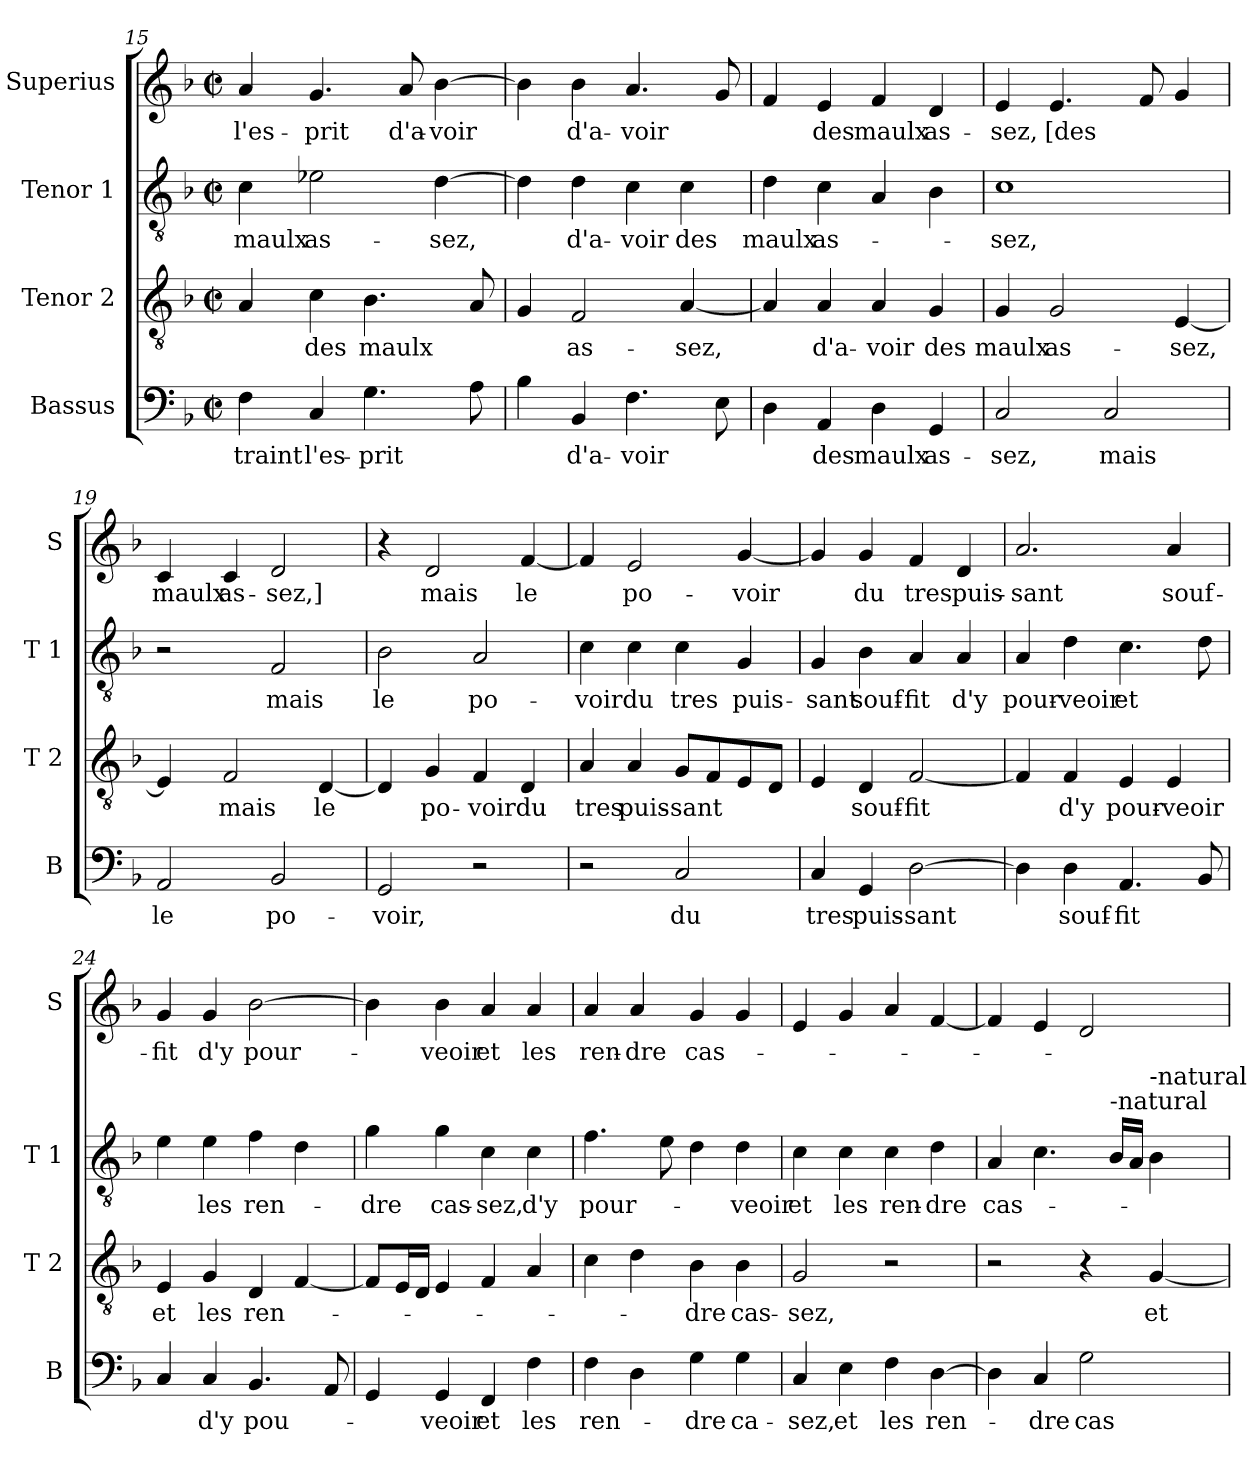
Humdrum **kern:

**kern	**text	**kern	**text	**kern	**text	**kern	**text
*part4	*part4	*part3	*part3	*part2	*part2	*part1	*part1
*staff4	*staff4	*staff3	*staff3	*staff2	*staff2	*staff1	*staff1
*I"Bassus	*	*I"Tenor 2	*	*I"Tenor 1	*	*I"Superius	*
*I'B	*	*I'T 2	*	*I'T 1	*	*I'S	*
*clefF4	*	*clefGv2	*	*clefGv2	*	*clefG2	*
*k[b-]	*	*k[b-]	*	*k[b-]	*	*k[b-]	*
*F:	*	*F:	*	*F:	*	*F:	*
*M2/2	*	*M2/2	*	*M2/2	*	*M2/2	*
*met(c|)	*	*met(c|)	*	*met(c|)	*	*met(c|)	*
=15	=15	=15	=15	=15	=15	=15	=15
4F\	-traint	4A/	.	4c\	maulx	4a/	l'es-
4C/	l'es-	4c\	des	2e-X\	as-	4.g/	-prit
4.G\	-prit	4.B-\	maulx	.	.	.	.
.	.	.	.	.	.	8a/	d'a-
.	.	.	.	[4d\	-sez,	[4b-\	-voir
8A\	.	8A/	.	.	.	.	.
!!LO:PB:g=z
=16	=16	=16	=16	=16	=16	=16	=16
4B-\	.	4G/	.	4d\]	.	4b-\]	.
4BB-/	d'a-	2F/	as-	4d\	d'a-	4b-\	d'a-
4.F\	-voir	.	.	4c\	-voir	4.a/	-voir
.	.	[4A/	-sez,	4c\	des	.	.
8E\	.	.	.	.	.	8g/	.
=17	=17	=17	=17	=17	=17	=17	=17
4D\	.	4A/]	.	4d\	maulx	4f/	.
4AA/	des	4A/	d'a-	4c\	as-	4e/	des
4D\	maulx	4A/	-voir	4A/	.	4f/	maulx
4GG/	as-	4G/	des	4B-\	.	4d/	as-
=18	=18	=18	=18	=18	=18	=18	=18
2C/	-sez,	4G/	maulx	1c	-sez,	4e/	-sez,
.	.	2G/	as-	.	.	4.e/	[des
2C/	mais	.	.	.	.	.	.
.	.	.	.	.	.	8f/	.
.	.	[4E/	-sez,	.	.	4g/	.
=19	=19	=19	=19	=19	=19	=19	=19
2AA/	le	4E/]	.	2r	.	4c/	maulx
.	.	2F/	mais	.	.	4c/	as-
2BB-/	po-	.	.	2F/	mais	2d/	-sez,]
.	.	[4D/	le	.	.	.	.
=20	=20	=20	=20	=20	=20	=20	=20
2GG/	-voir,	4D/]	.	2B-\	le	4r	.
.	.	4G/	po-	.	.	2d/	mais
2r	.	4F/	-voir	2A/	po-	.	.
.	.	4D/	du	.	.	[4f/	le
!!LO:LB:g=z
=21	=21	=21	=21	=21	=21	=21	=21
2r	.	4A/	tres	4c\	-voir	4f/]	.
.	.	4A/	puis-	4c\	du	2e/	po-
2C/	du	8G/L	-sant	4c\	tres	.	.
.	.	8F/	.	.	.	.	.
.	.	8E/	.	4G/	puis-	[4g/	-voir
.	.	8D/J	.	.	.	.	.
=22	=22	=22	=22	=22	=22	=22	=22
4C/	tres	4E/	.	4G/	-sant	4g/]	.
4GG/	puis-	4D/	souf-	4B-\	souf-	4g/	du
[2D\	-sant	[2F/	-fit	4A/	-fit	4f/	tres
.	.	.	.	4A/	d'y	4d/	puis-
=23	=23	=23	=23	=23	=23	=23	=23
4D\]	.	4F/]	.	4A/	pour-	2.a/	-sant
4D\	souf-	4F/	d'y	4d\	-veoir	.	.
4.AA/	-fit	4E/	pour-	4.c\	et	.	.
.	.	4E/	-veoir	.	.	4a/	souf-
8BB-/	.	.	.	8d\	.	.	.
=24	=24	=24	=24	=24	=24	=24	=24
4C/	.	4E/	et	4e\	.	4g/	-fit
4C/	d'y	4G/	les	4e\	les	4g/	d'y
4.BB-/	pou-	4D/	ren-	4f\	ren-	[2b-\	pour-
.	.	[4F/	.	4d\	.	.	.
8AA/	.	.	.	.	.	.	.
=25	=25	=25	=25	=25	=25	=25	=25
4GG/	.	8F/L]	.	4g\	-dre	4b-\]	.
.	.	16E/L	.	.	.	.	.
.	.	16D/JJ	.	.	.	.	.
4GG/	-veoir	4E/	.	4g\	cas-	4b-\	-veoir
4FF/	et	4F/	.	4c\	-sez,	4a/	et
4F\	les	4A/	.	4c\	d'y	4a/	les
!!LO:LB:g=z
=26	=26	=26	=26	=26	=26	=26	=26
4F\	ren-	4c\	.	4.f\	pour-	4a/	ren-
4D\	.	4d\	.	.	.	4a/	-dre
.	.	.	.	8e\	.	.	.
4G\	-dre	4B-\	-dre	4d\	.	4g/	cas-
4G\	ca-	4B-\	cas-	4d\	-veoir	4g/	.
=27	=27	=27	=27	=27	=27	=27	=27
4C/	-sez,	2G/	-sez,	4c\	et	4e/	.
4E\	et	.	.	4c\	les	4g/	.
4F\	les	2r	.	4c\	ren-	4a/	.
[4D\	ren-	.	.	4d\	-dre	[4f/	.
=28	=28	=28	=28	=28	=28	=28	=28
4D\]	.	2r	.	4A/	cas-	4f/]	.
4C/	-dre	.	.	4.c\	.	4e/	.
2G\	cas-	4r	.	.	.	2d/	.
!	!	!	!	!LO:TX:a:t=-natural	!	!	!
.	.	.	.	16B-/LL	.	.	.
.	.	.	.	16A/JJ	.	.	.
!	!	!	!	!LO:TX:a:t=-natural	!	!	!
.	.	[4G/	et	4B-\	.	.	.
=	=	=	=	=	=	=	=
*-	*-	*-	*-	*-	*-	*-	*-
